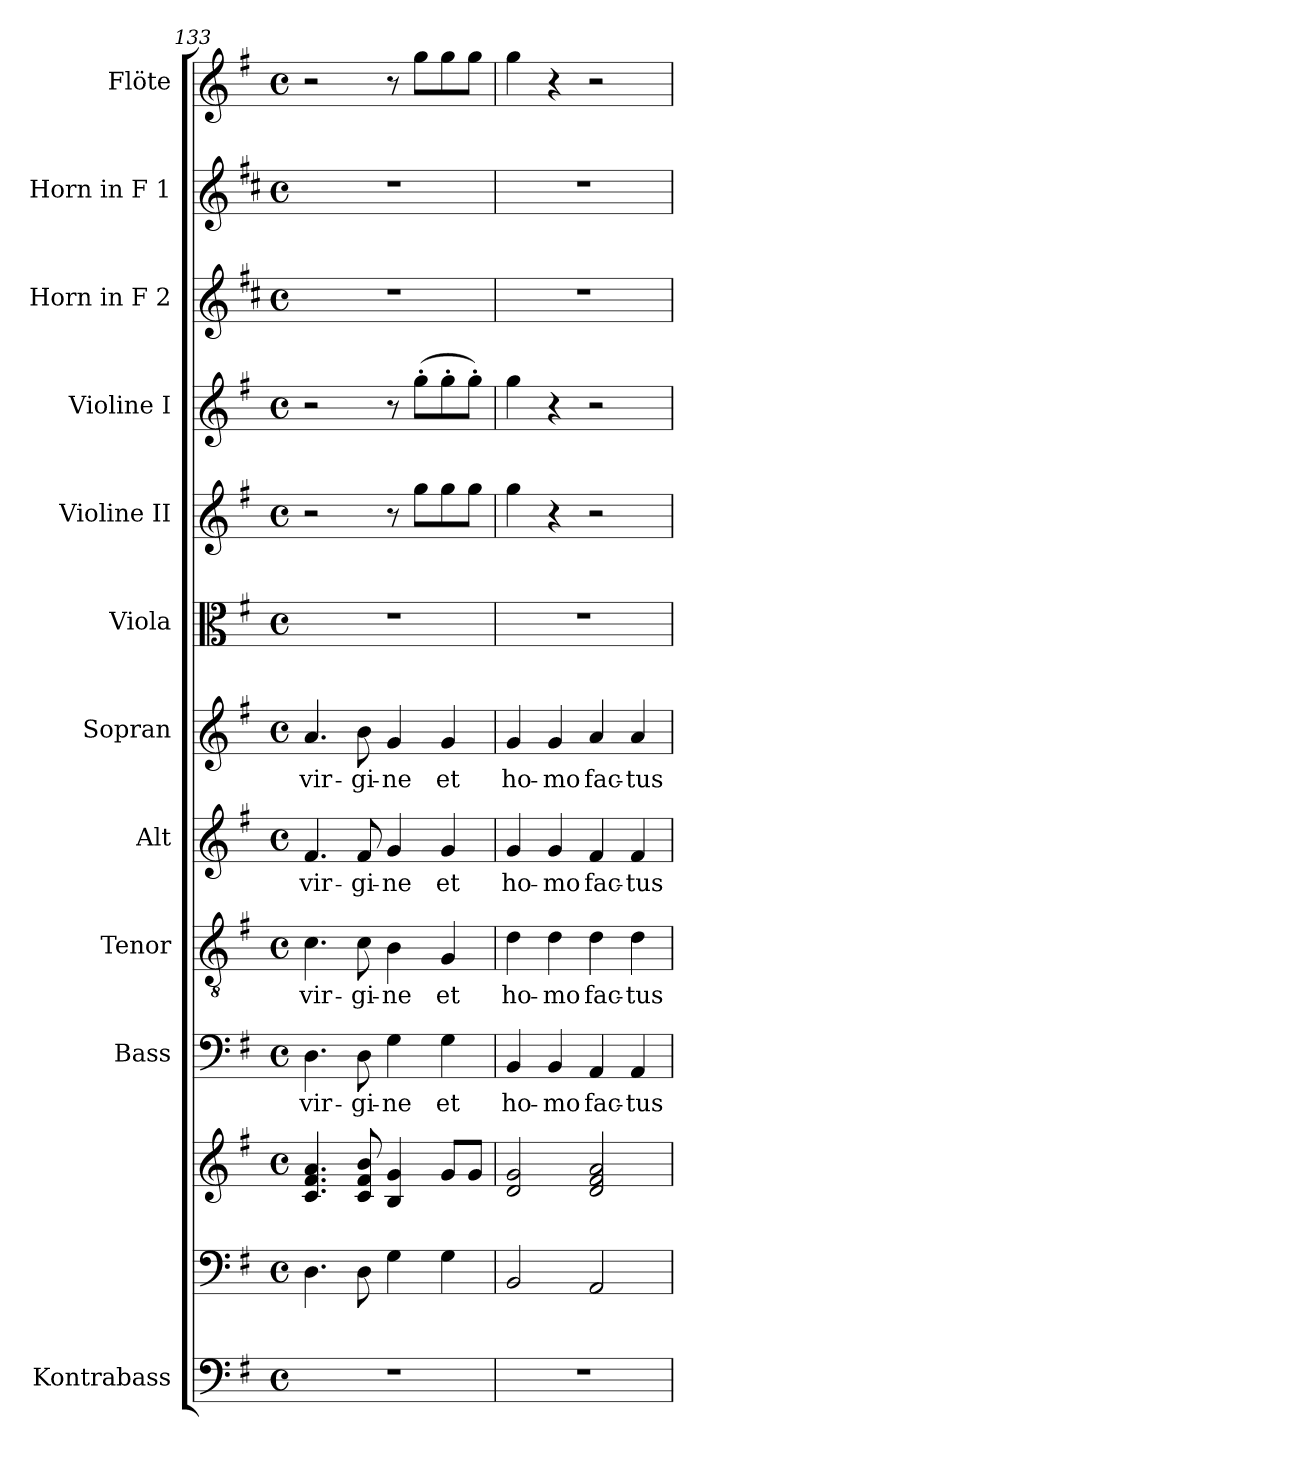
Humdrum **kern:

**kern	**kern	**kern	**kern	**text	**kern	**text	**kern	**text	**kern	**text	**kern	**kern	**kern	**kern	**kern	**kern
*part12	*part11	*part11	*part10	*part10	*part9	*part9	*part8	*part8	*part7	*part7	*part6	*part5	*part4	*part3	*part2	*part1
*staff13	*staff12	*staff11	*staff10	*staff10	*staff9	*staff9	*staff8	*staff8	*staff7	*staff7	*staff6	*staff5	*staff4	*staff3	*staff2	*staff1
*I"Kontrabass	*	*	*I"Bass	*	*I"Tenor	*	*I"Alt	*	*I"Sopran	*	*I"Viola	*I"Violine II	*I"Violine I	*I"Horn in F 2	*I"Horn in F 1	*I"Flöte
*I'Kb.	*	*	*I'B.	*	*I'T.	*	*I'A.	*	*I'S.	*	*I'Vla.	*I'Vl. II	*I'Vl. I	*	*	*I'Fl.
!!LO:PB:g=z
*clefF4	*clefF4	*clefG2	*clefF4	*	*clefGv2	*	*clefG2	*	*clefG2	*	*clefC3	*clefG2	*clefG2	*clefG2	*clefG2	*clefG2
*ITrd7c12	*	*	*	*	*	*	*	*	*	*	*	*	*	*ITrd4c7	*ITrd4c7	*
*k[f#]	*k[f#]	*k[f#]	*k[f#]	*	*k[f#]	*	*k[f#]	*	*k[f#]	*	*k[f#]	*k[f#]	*k[f#]	*k[f#]	*k[f#]	*k[f#]
*G:	*G:	*G:	*G:	*	*G:	*	*G:	*	*G:	*	*G:	*G:	*G:	*G:	*G:	*G:
*M4/4	*M4/4	*M4/4	*M4/4	*	*M4/4	*	*M4/4	*	*M4/4	*	*M4/4	*M4/4	*M4/4	*M4/4	*M4/4	*M4/4
*met(c)	*met(c)	*met(c)	*met(c)	*	*met(c)	*	*met(c)	*	*met(c)	*	*met(c)	*met(c)	*met(c)	*met(c)	*met(c)	*met(c)
=133	=133	=133	=133	=133	=133	=133	=133	=133	=133	=133	=133	=133	=133	=133	=133	=133
!	!	!	!	!LO:LY:b	!	!LO:LY:b	!	!LO:LY:b	!	!LO:LY:b	!	!	!	!	!	!
1r	4.D\	4.c/ 4.f#/ 4.a/	4.D\	vir-	4.c\	vir-	4.f#/	vir-	4.a/	vir-	1r	2r	2r	1r	1r	2r
!	!	!	!	!LO:LY:b	!	!LO:LY:b	!	!LO:LY:b	!	!LO:LY:b	!	!	!	!	!	!
.	8D\	8c/ 8f#/ 8b/	8D\	-gi-	8c\	-gi-	8f#/	-gi-	8b\	-gi-	.	.	.	.	.	.
!	!	!	!	!LO:LY:b	!	!LO:LY:b	!	!LO:LY:b	!	!LO:LY:b	!	!	!	!	!	!
.	4G\	4B/ 4g/	4G\	-ne	4B\	-ne	4g/	-ne	4g/	-ne	.	8r	8r	.	.	8r
.	.	.	.	.	.	.	.	.	.	.	.	8gg\L	(>8gg'>\L	.	.	8gg\L
!	!	!	!	!LO:LY:b	!	!LO:LY:b	!	!LO:LY:b	!	!LO:LY:b	!	!	!	!	!	!
.	4G\	8g/L	4G\	et	4G/	et	4g/	et	4g/	et	.	8gg\	8gg'>\	.	.	8gg\
.	.	8g/J	.	.	.	.	.	.	.	.	.	8gg\J	8gg'>\J)	.	.	8gg\J
=134	=134	=134	=134	=134	=134	=134	=134	=134	=134	=134	=134	=134	=134	=134	=134	=134
!	!	!	!	!LO:LY:b	!	!LO:LY:b	!	!LO:LY:b	!	!LO:LY:b	!	!	!	!	!	!
1r	2BB/	2d/ 2g/	4BB/	ho-	4d\	ho-	4g/	ho-	4g/	ho-	1r	4gg\	4gg\	1r	1r	4gg\
!	!	!	!	!LO:LY:b	!	!LO:LY:b	!	!LO:LY:b	!	!LO:LY:b	!	!	!	!	!	!
.	.	.	4BB/	-mo	4d\	-mo	4g/	-mo	4g/	-mo	.	4r	4r	.	.	4r
!	!	!	!	!LO:LY:b	!	!LO:LY:b	!	!LO:LY:b	!	!LO:LY:b	!	!	!	!	!	!
.	2AA/	2d/ 2f#/ 2a/	4AA/	fac-	4d\	fac-	4f#/	fac-	4a/	fac-	.	2r	2r	.	.	2r
!	!	!	!	!LO:LY:b	!	!LO:LY:b	!	!LO:LY:b	!	!LO:LY:b	!	!	!	!	!	!
.	.	.	4AA/	-tus	4d\	-tus	4f#/	-tus	4a/	-tus	.	.	.	.	.	.
=	=	=	=	=	=	=	=	=	=	=	=	=	=	=	=	=
*-	*-	*-	*-	*-	*-	*-	*-	*-	*-	*-	*-	*-	*-	*-	*-	*-
